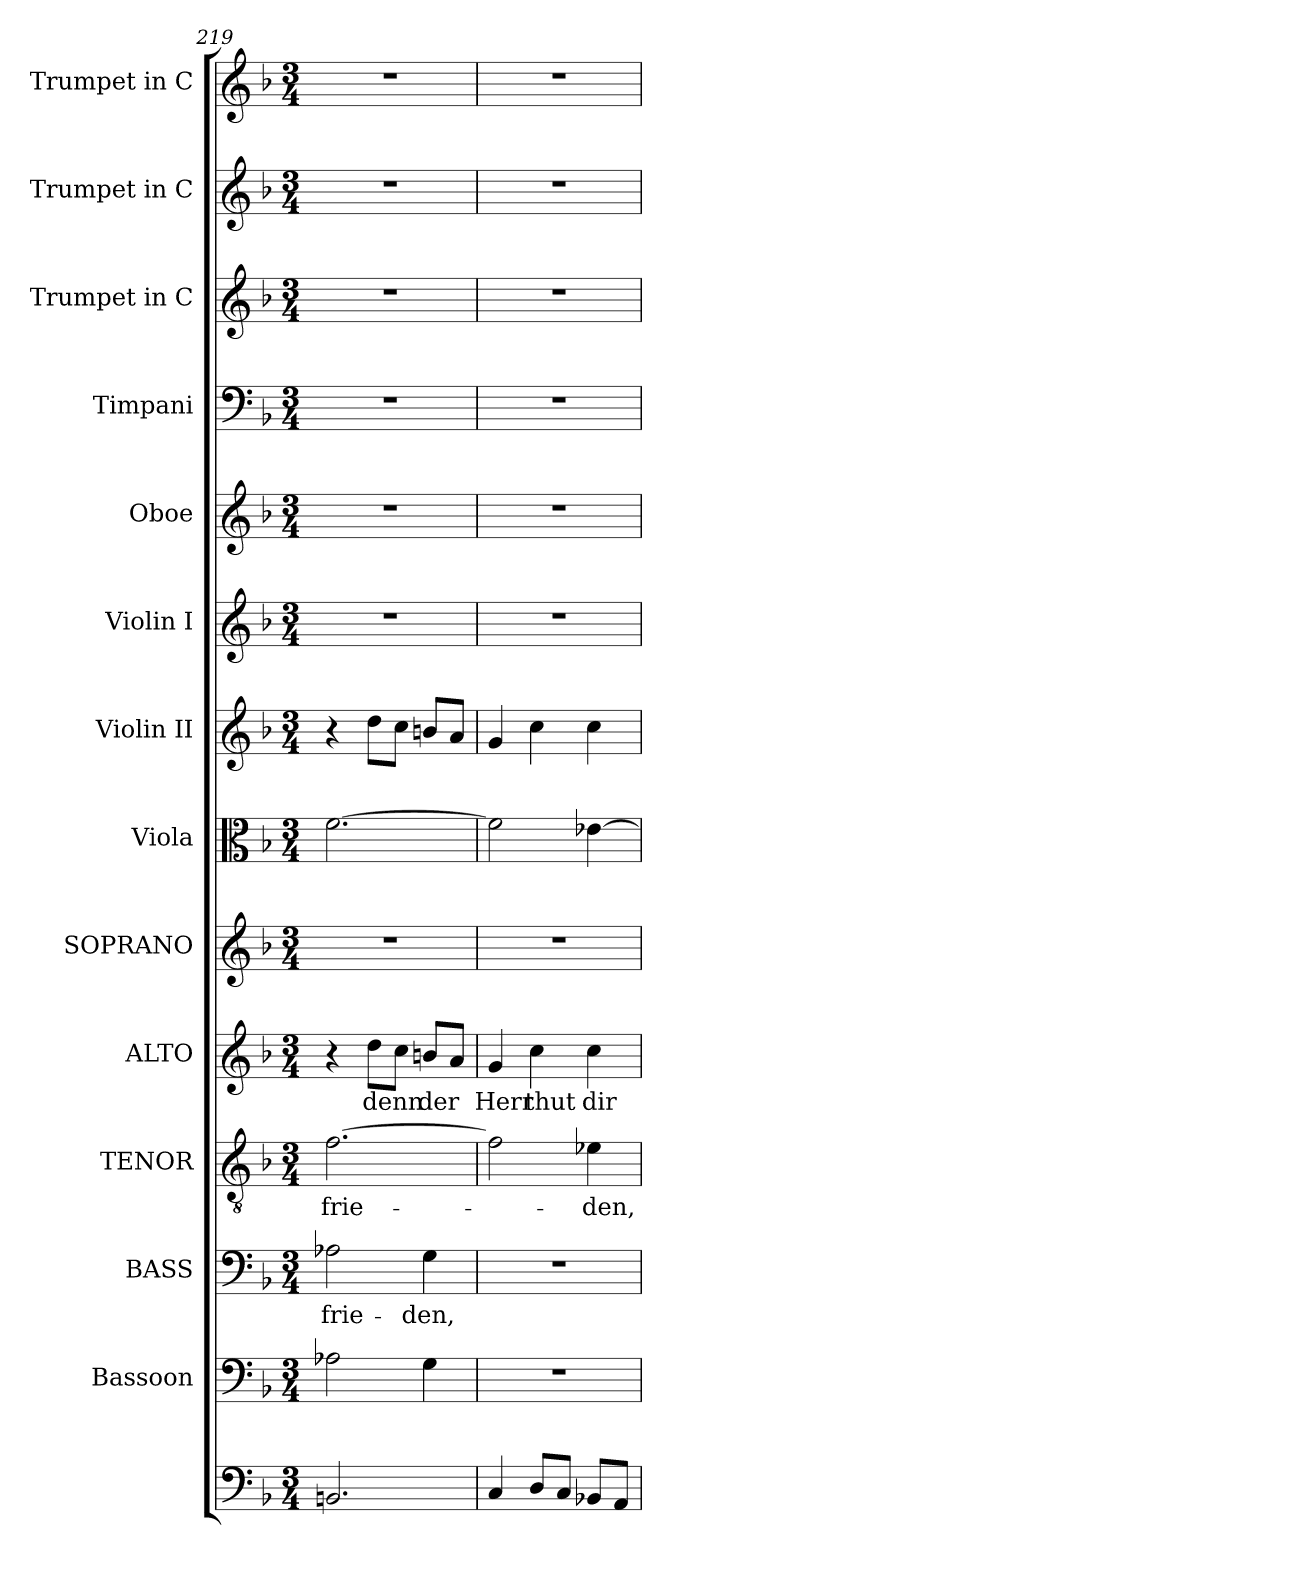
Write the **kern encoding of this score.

**kern	**kern	**kern	**text	**kern	**text	**kern	**text	**kern	**kern	**kern	**kern	**kern	**kern	**kern	**kern	**kern
*part14	*part13	*part12	*part12	*part11	*part11	*part10	*part10	*part9	*part8	*part7	*part6	*part5	*part4	*part3	*part2	*part1
*staff14	*staff13	*staff12	*staff12	*staff11	*staff11	*staff10	*staff10	*staff9	*staff8	*staff7	*staff6	*staff5	*staff4	*staff3	*staff2	*staff1
*	*I"Bassoon	*I"BASS	*	*I"TENOR	*	*I"ALTO	*	*I"SOPRANO	*I"Viola	*I"Violin II	*I"Violin I	*I"Oboe	*I"Timpani	*I"Trumpet in C	*I"Trumpet in C	*I"Trumpet in C
*	*	*	*	*	*	*I'Alto	*	*I'Soprano	*I'Viola	*I'Violin II	*I'Violin I	*I'Oboe	*I'Timp.	*	*	*
*clefF4	*clefF4	*clefF4	*	*clefGv2	*	*clefG2	*	*clefG2	*clefC3	*clefG2	*clefG2	*clefG2	*clefF4	*clefG2	*clefG2	*clefG2
*	*	*	*	*ITrd7c12	*	*	*	*	*	*	*	*	*	*	*	*
*k[b-]	*k[b-]	*k[b-]	*	*k[b-]	*	*k[b-]	*	*k[b-]	*k[b-]	*k[b-]	*k[b-]	*k[b-]	*k[b-]	*k[b-]	*k[b-]	*k[b-]
*F:	*F:	*F:	*	*F:	*	*F:	*	*F:	*F:	*F:	*F:	*F:	*F:	*F:	*F:	*F:
*M3/4	*M3/4	*M3/4	*	*M3/4	*	*M3/4	*	*M3/4	*M3/4	*M3/4	*M3/4	*M3/4	*M3/4	*M3/4	*M3/4	*M3/4
=219	=219	=219	=219	=219	=219	=219	=219	=219	=219	=219	=219	=219	=219	=219	=219	=219
!	!	!	!LO:LY:b:color=#000000	!	!	!	!	!	!	!	!	!	!	!	!	!
!	!	!	!	!	!LO:LY:b:color=#000000	!	!	!LO:N:vis=1	!	!	!LO:N:vis=1	!LO:N:vis=1	!LO:N:vis=1	!LO:N:vis=1	!LO:N:vis=1	!LO:N:vis=1
2.BBni/	2A-Xi\	2A-Xi\	-frie-	[2.Fi\	-frie-	4r	.	2.r	[2.fi\	4r	2.r	2.r	2.r	2.r	2.r	2.r
!	!	!	!	!	!	!	!LO:LY:b:color=#000000	!	!	!	!	!	!	!	!	!
.	.	.	.	.	.	8ddi\L	denn	.	.	8ddi\L	.	.	.	.	.	.
.	.	.	.	.	.	8cci\J	.	.	.	8cci\J	.	.	.	.	.	.
!	!	!	!LO:LY:b:color=#000000	!	!	!	!	!	!	!	!	!	!	!	!	!
!	!	!	!	!	!	!	!LO:LY:b:color=#000000	!	!	!	!	!	!	!	!	!
.	4Gi\	4Gi\	-den,	.	.	8bni/L	der	.	.	8bni/L	.	.	.	.	.	.
.	.	.	.	.	.	8ai/J	.	.	.	8ai/J	.	.	.	.	.	.
!!LO:LB:g=z
=220	=220	=220	=220	=220	=220	=220	=220	=220	=220	=220	=220	=220	=220	=220	=220	=220
!	!LO:N:vis=1	!LO:N:vis=1	!	!	!	!	!	!	!	!	!	!	!	!	!	!
!	!	!	!	!	!	!	!LO:LY:b:color=#000000	!LO:N:vis=1	!	!	!LO:N:vis=1	!LO:N:vis=1	!LO:N:vis=1	!LO:N:vis=1	!LO:N:vis=1	!LO:N:vis=1
4Ci/	2.r	2.r	.	2Fi\]	.	4gi/	Herr	2.r	2fi\]	4gi/	2.r	2.r	2.r	2.r	2.r	2.r
!	!	!	!	!	!	!	!LO:LY:b:color=#000000	!	!	!	!	!	!	!	!	!
8Di/L	.	.	.	.	.	4cci\	thut	.	.	4cci\	.	.	.	.	.	.
8Ci/J	.	.	.	.	.	.	.	.	.	.	.	.	.	.	.	.
!	!	!	!	!	!LO:LY:b:color=#000000	!	!	!	!	!	!	!	!	!	!	!
!	!	!	!	!	!	!	!LO:LY:b:color=#000000	!	!	!	!	!	!	!	!	!
8BB-Xi/L	.	.	.	4E-Xi\	-den,	4cci\	dir	.	[4e-Xi\	4cci\	.	.	.	.	.	.
8AAi/J	.	.	.	.	.	.	.	.	.	.	.	.	.	.	.	.
=	=	=	=	=	=	=	=	=	=	=	=	=	=	=	=	=
*-	*-	*-	*-	*-	*-	*-	*-	*-	*-	*-	*-	*-	*-	*-	*-	*-
